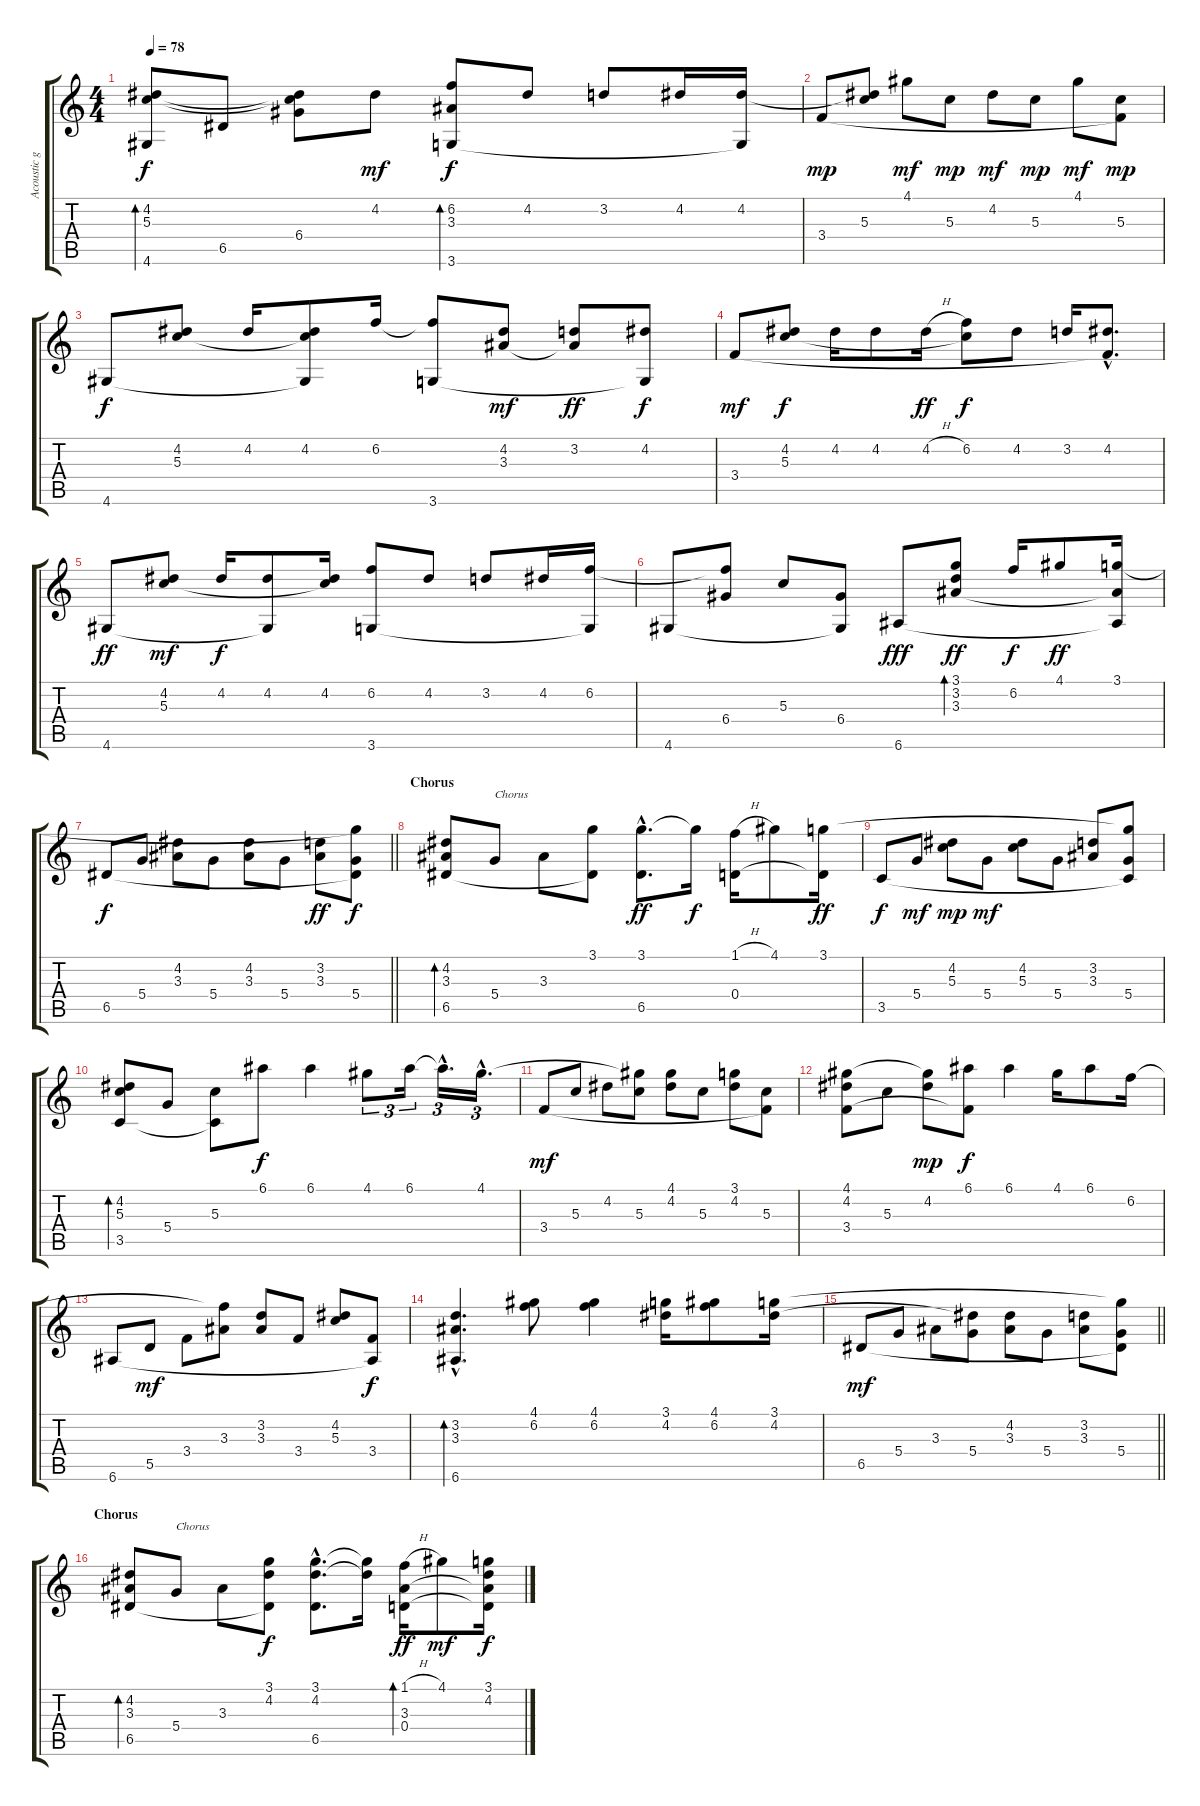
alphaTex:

\track ("Acoustic guitar" "Acoustic g") {instrument acousticguitarnylon}
\staff {score tabs}
\tuning (E4 B3 G3 D3 A2 E2) {hide}
\ts (4 4)
\tempo 78
\clef g2
\ks c
(4.2 5.3 4.6).8{bd 120 dy f} 6.5.8 (4.2{t} 5.3{t} 6.4).8 4.2.8{dy mf} (6.2 3.3 3.6).8{bd 120 dy f} 4.2.8 3.2.8 4.2.16 (4.2 3.6{t}).16 |
3.4.8{dy mp} (4.2{t} 5.3).8 4.1.8{dy mf} 5.3.8{dy mp} 4.2.8{dy mf} 5.3.8{dy mp} 4.1.8{dy mf} (5.3 3.4{t}).8{dy mp} |
4.6.8{dy f} (4.2 5.3).8 4.2.16 (4.2 5.3{t} 4.6{t}).8 6.2.16 (6.2{t} 3.6).8 (4.2 3.3).8{dy mf} (3.2 3.3{t}).8{dy ff} (4.2 3.6{t}).8{dy f} |
3.4.8{dy mf} (4.2 5.3).8{dy f} 4.2.16 4.2.8 4.2{h}.16{dy ff} (6.2 5.3{t}).8{dy f} 4.2.8 3.2.16 (4.2{hac} 3.4{hac t}).8{d} |
4.6.8{dy ff} (4.2 5.3).8{dy mf} 4.2.16{dy f} (4.2 4.6{t}).8 (4.2 5.3{t}).16 (6.2 3.6).8 4.2.8 3.2.8 4.2.16 (6.2 3.6{t}).16 |
4.6.8 (6.2{t} 6.4).8 5.3.8 (6.4 4.6{t}).8 6.6.8{dy fff} (3.1 3.2 3.3).8{bd 120 dy ff} 6.2.16{dy f} 4.1.8{dy ff} (3.1 3.3{t} 6.6{t}).16 |
\barLineRight lightlight
6.5.8{dy f} 5.4.8 (4.2 3.3).8 5.4.8 (4.2 3.3).8 5.4.8 (3.2 3.3).8{dy ff} (3.1{t} 5.4 6.5{t}).8{dy f} |
\section ("" "Chorus")
(4.2 3.3 6.5).8{bd 60} 5.4.8{txt "Chorus"} 3.3.8 (3.1 6.5{t}).8 (3.1{hac} 6.5{hac}).8{d dy ff} 3.1{t}.16{dy f} (1.1{h} 0.4).16 4.1.8 (3.1 0.4{t}).16{dy ff} |
3.5.8{dy f} 5.4.8{dy mf} (4.2 5.3).8{dy mp} 5.4.8{dy mf} (4.2 5.3).8 5.4.8 (3.2 3.3).8 (3.1{t} 5.4 3.5{t}).8 |
(4.2 5.3 3.5).8{bd 30} 5.4.8 (5.3 3.5{t}).8 6.1.8{dy f} 6.1.4 4.1.8{tu (3 2)} 6.1.16{tu (3 2)} 6.1{hac t}.16{d tu (3 2)} 4.1{hac}.16{d tu (3 2)} |
3.4.8{dy mf} 5.3.8 4.2.8 (4.1{t} 5.3).8 (4.1 4.2).8 5.3.8 (3.1 4.2).8 (5.3 3.4{t}).8 |
(4.1 4.2 3.4).8 5.3.8 (4.1{t} 4.2).8{dy mp} (6.1 3.4{t}).8{dy f} 6.1.4 4.1.16 6.1.8 6.2.16 |
6.6.8 5.5.8{dy mf} 3.4.8 (6.2{t} 3.3).8 (3.2 3.3).8 3.4.8 (4.2 5.3).8 (3.4 6.6{t}).8{dy f} |
(3.2{hac} 3.3{hac} 6.6{hac}).4{d bd 60} (4.1 6.2).8 (4.1 6.2).4 (3.1 4.2).16 (4.1 6.2).8 (3.1 4.2).16 |
\barLineRight lightlight
6.5.8{dy mf} 5.4.8 3.3.8 (4.2{t} 5.4).8 (4.2 3.3).8 5.4.8 (3.2 3.3).8 (3.1{t} 5.4 6.5{t}).8 |
\section ("" "Chorus")
(4.2 3.3 6.5).8{bd 60} 5.4.8{txt "Chorus"} 3.3.8 (3.1 4.2 6.5{t}).8{dy f} (3.1{hac} 4.2{hac} 6.5{hac}).8{d} (3.1{t} 4.2{t}).16 (1.1{h} 3.3 0.4).16{bd 60 dy ff} 4.1.8{dy mf} (3.1 4.2 3.3{t} 0.4{t}).16{dy f}
